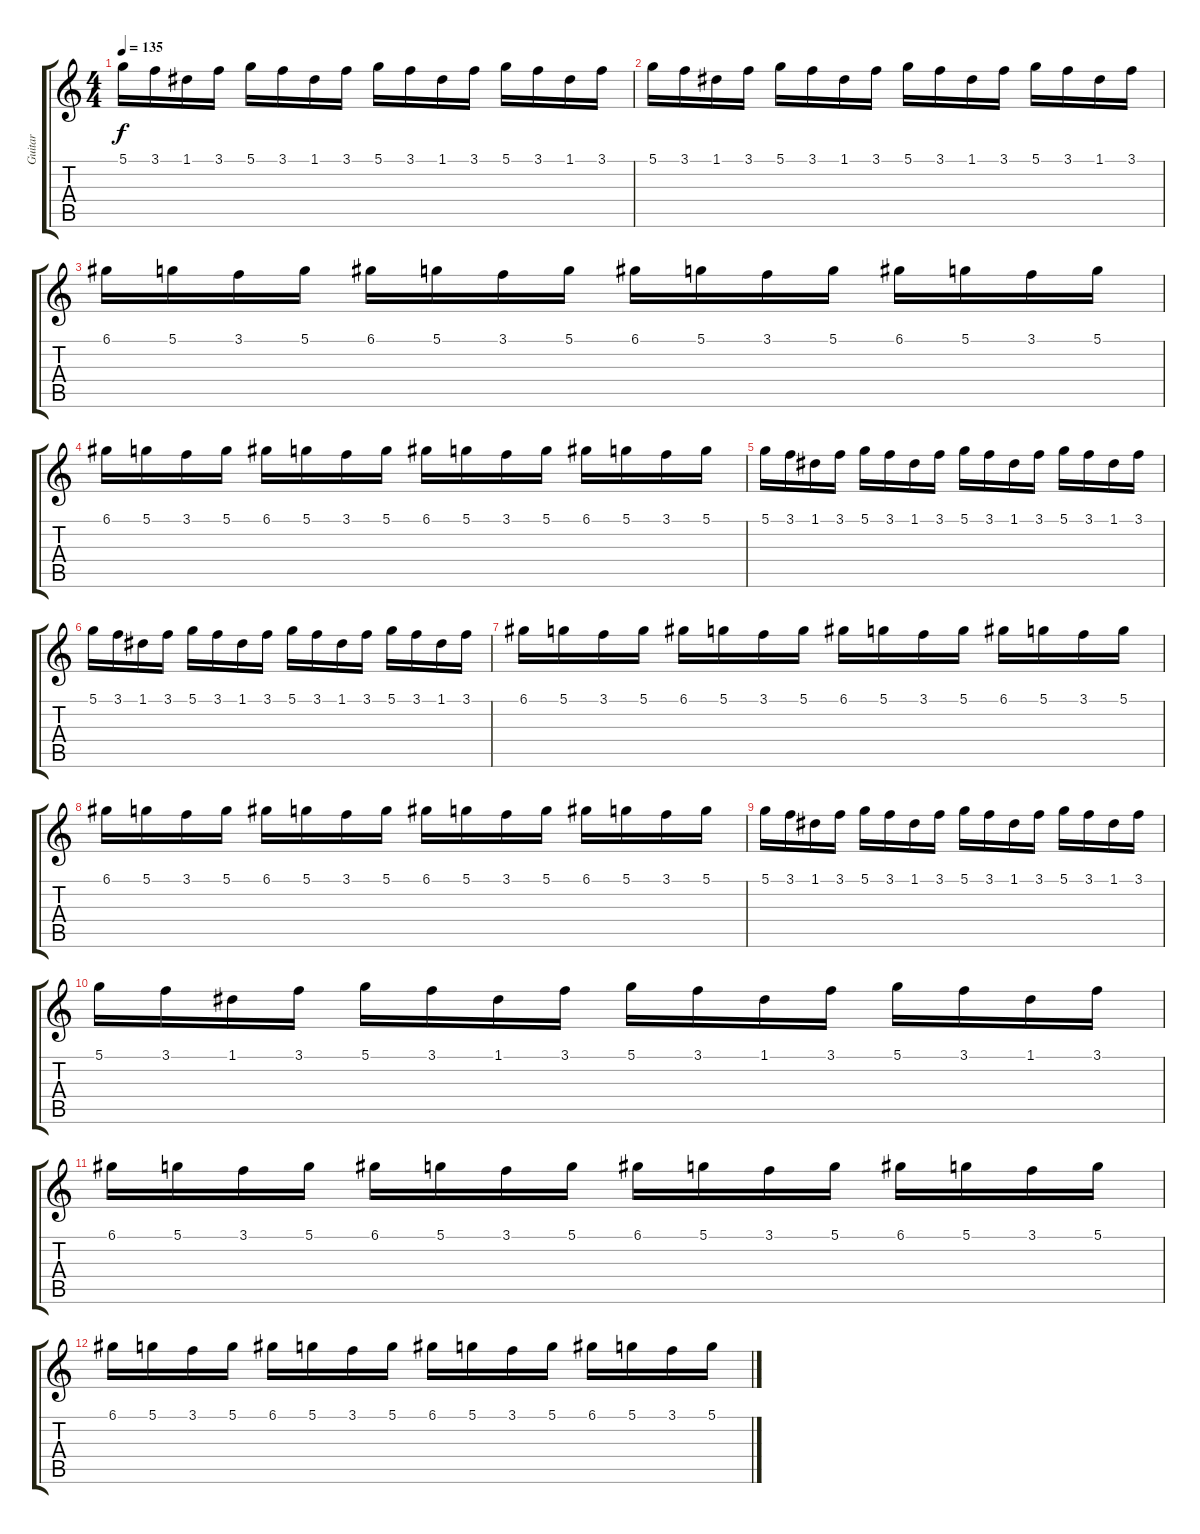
\track ("Guitar" "Guitar") {instrument distortionguitar}
\staff {score tabs}
\tuning (D4 A3 F3 C3 G2 C2) {hide}
\ts (4 4)
\tempo 135
\clef g2
\ks c
5.1.16{dy f} 3.1.16 1.1.16 3.1.16 5.1.16 3.1.16 1.1.16 3.1.16 5.1.16 3.1.16 1.1.16 3.1.16 5.1.16 3.1.16 1.1.16 3.1.16 |
5.1.16 3.1.16 1.1.16 3.1.16 5.1.16 3.1.16 1.1.16 3.1.16 5.1.16 3.1.16 1.1.16 3.1.16 5.1.16 3.1.16 1.1.16 3.1.16 |
6.1.16 5.1.16 3.1.16 5.1.16 6.1.16 5.1.16 3.1.16 5.1.16 6.1.16 5.1.16 3.1.16 5.1.16 6.1.16 5.1.16 3.1.16 5.1.16 |
6.1.16 5.1.16 3.1.16 5.1.16 6.1.16 5.1.16 3.1.16 5.1.16 6.1.16 5.1.16 3.1.16 5.1.16 6.1.16 5.1.16 3.1.16 5.1.16 |
5.1.16 3.1.16 1.1.16 3.1.16 5.1.16 3.1.16 1.1.16 3.1.16 5.1.16 3.1.16 1.1.16 3.1.16 5.1.16 3.1.16 1.1.16 3.1.16 |
5.1.16 3.1.16 1.1.16 3.1.16 5.1.16 3.1.16 1.1.16 3.1.16 5.1.16 3.1.16 1.1.16 3.1.16 5.1.16 3.1.16 1.1.16 3.1.16 |
6.1.16 5.1.16 3.1.16 5.1.16 6.1.16 5.1.16 3.1.16 5.1.16 6.1.16 5.1.16 3.1.16 5.1.16 6.1.16 5.1.16 3.1.16 5.1.16 |
6.1.16 5.1.16 3.1.16 5.1.16 6.1.16 5.1.16 3.1.16 5.1.16 6.1.16 5.1.16 3.1.16 5.1.16 6.1.16 5.1.16 3.1.16 5.1.16 |
5.1.16 3.1.16 1.1.16 3.1.16 5.1.16 3.1.16 1.1.16 3.1.16 5.1.16 3.1.16 1.1.16 3.1.16 5.1.16 3.1.16 1.1.16 3.1.16 |
5.1.16 3.1.16 1.1.16 3.1.16 5.1.16 3.1.16 1.1.16 3.1.16 5.1.16 3.1.16 1.1.16 3.1.16 5.1.16 3.1.16 1.1.16 3.1.16 |
6.1.16 5.1.16 3.1.16 5.1.16 6.1.16 5.1.16 3.1.16 5.1.16 6.1.16 5.1.16 3.1.16 5.1.16 6.1.16 5.1.16 3.1.16 5.1.16 |
6.1.16 5.1.16 3.1.16 5.1.16 6.1.16 5.1.16 3.1.16 5.1.16 6.1.16 5.1.16 3.1.16 5.1.16 6.1.16 5.1.16 3.1.16 5.1.16
